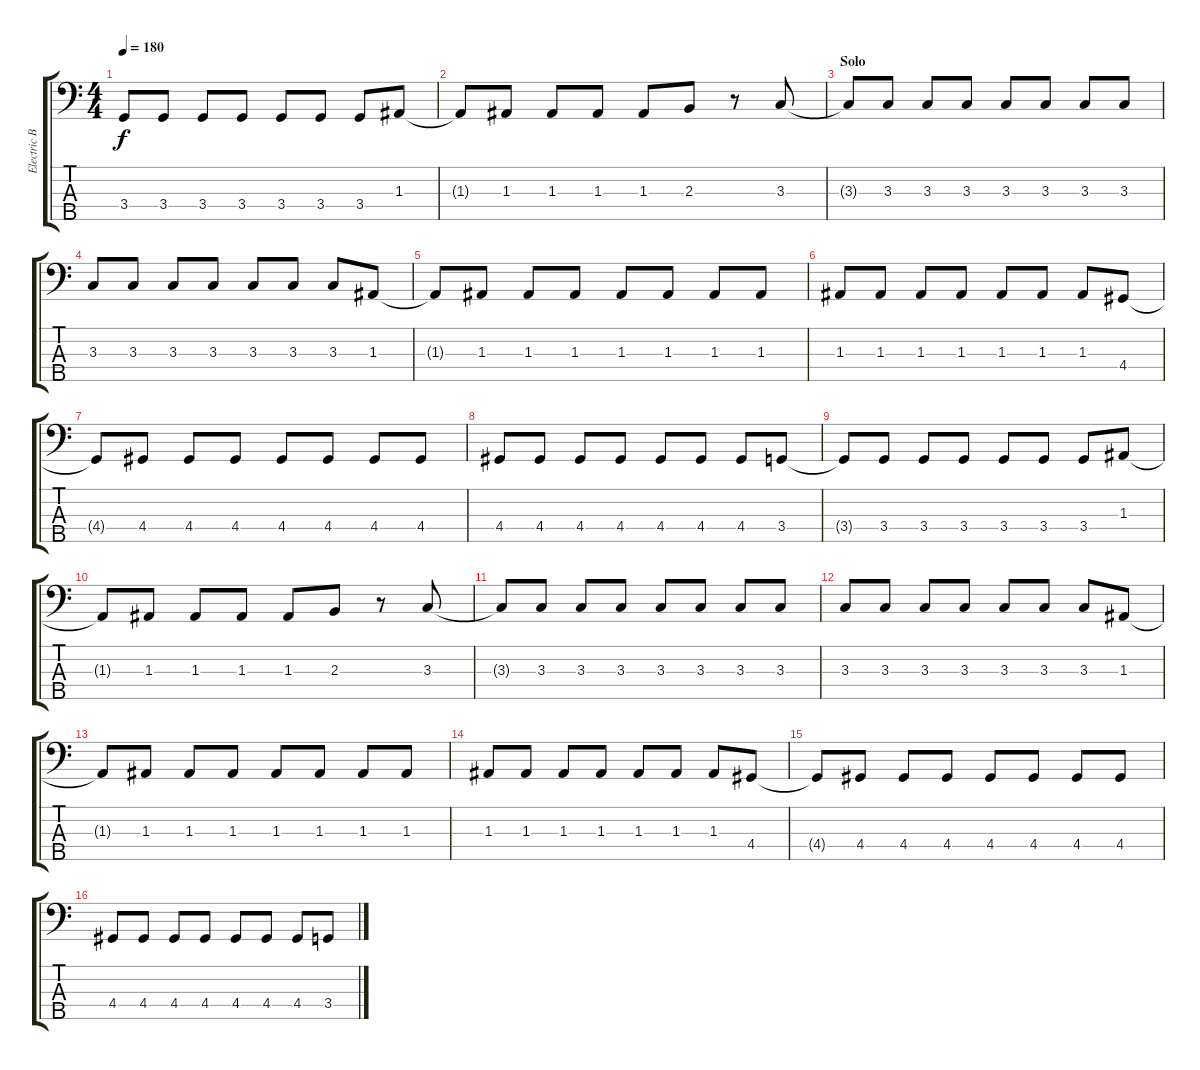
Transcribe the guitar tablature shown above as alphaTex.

\track ("Electric Bass (Ellefson)" "Electric B") {instrument electricbassfinger}
\staff {score tabs}
\tuning (G2 D2 A1 E1 B0) {hide}
\ts (4 4)
\tempo 180
\clef f4
\ks c
3.4{t}.8{dy f} 3.4.8 3.4.8 3.4.8 3.4.8 3.4.8 3.4.8 1.3.8 |
1.3{t}.8 1.3.8 1.3.8 1.3.8 1.3.8 2.3.8 r.8 3.3.8 |
\section ("" "Solo")
3.3{t}.8 3.3.8 3.3.8 3.3.8 3.3.8 3.3.8 3.3.8 3.3.8 |
3.3.8 3.3.8 3.3.8 3.3.8 3.3.8 3.3.8 3.3.8 1.3.8 |
1.3{t}.8 1.3.8 1.3.8 1.3.8 1.3.8 1.3.8 1.3.8 1.3.8 |
1.3.8 1.3.8 1.3.8 1.3.8 1.3.8 1.3.8 1.3.8 4.4.8 |
4.4{t}.8 4.4.8 4.4.8 4.4.8 4.4.8 4.4.8 4.4.8 4.4.8 |
4.4.8 4.4.8 4.4.8 4.4.8 4.4.8 4.4.8 4.4.8 3.4.8 |
3.4{t}.8 3.4.8 3.4.8 3.4.8 3.4.8 3.4.8 3.4.8 1.3.8 |
1.3{t}.8 1.3.8 1.3.8 1.3.8 1.3.8 2.3.8 r.8 3.3.8 |
3.3{t}.8 3.3.8 3.3.8 3.3.8 3.3.8 3.3.8 3.3.8 3.3.8 |
3.3.8 3.3.8 3.3.8 3.3.8 3.3.8 3.3.8 3.3.8 1.3.8 |
1.3{t}.8 1.3.8 1.3.8 1.3.8 1.3.8 1.3.8 1.3.8 1.3.8 |
1.3.8 1.3.8 1.3.8 1.3.8 1.3.8 1.3.8 1.3.8 4.4.8 |
4.4{t}.8 4.4.8 4.4.8 4.4.8 4.4.8 4.4.8 4.4.8 4.4.8 |
4.4.8 4.4.8 4.4.8 4.4.8 4.4.8 4.4.8 4.4.8 3.4.8
